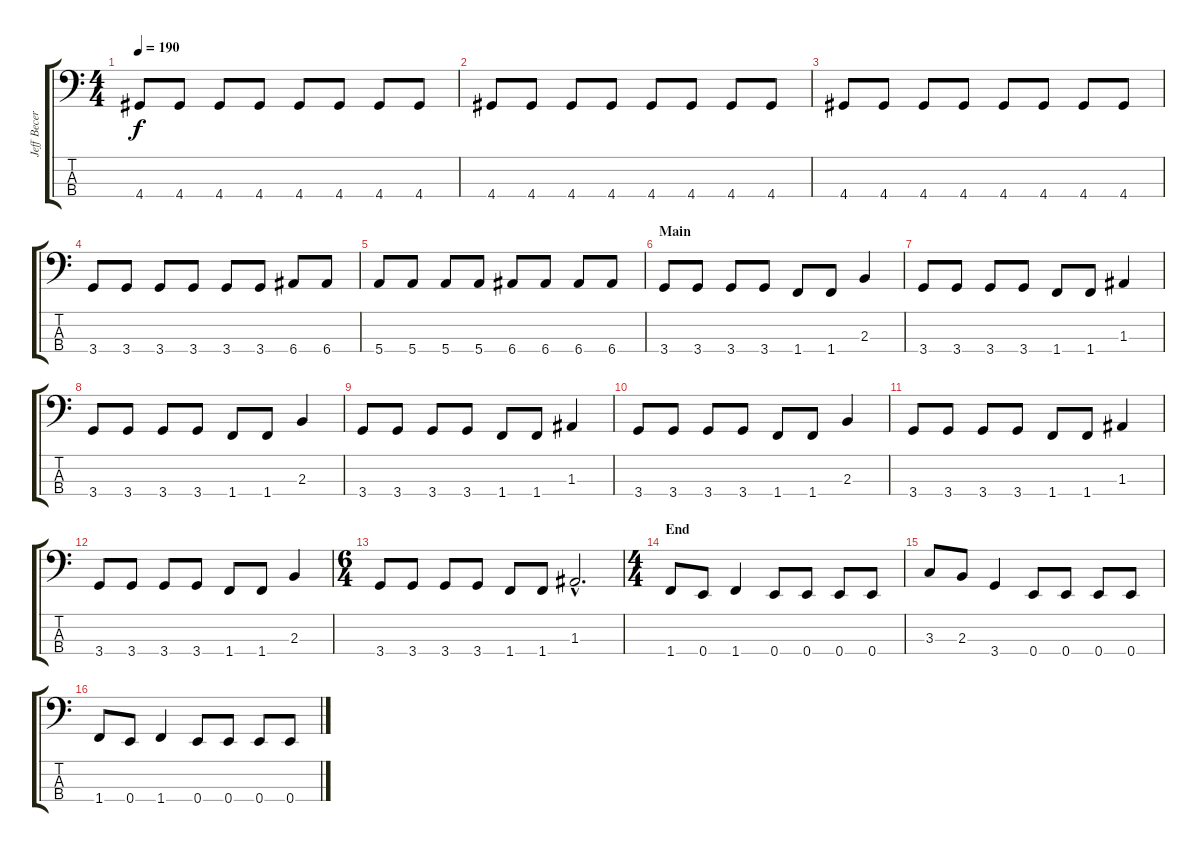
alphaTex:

\track ("Jeff Becerra" "Jeff Becer") {instrument electricbassfinger}
\staff {score tabs}
\tuning (G2 D2 A1 E1) {hide}
\ts (4 4)
\tempo 190
\clef f4
\ks c
4.4.8{dy f} 4.4.8 4.4.8 4.4.8 4.4.8 4.4.8 4.4.8 4.4.8 |
4.4.8 4.4.8 4.4.8 4.4.8 4.4.8 4.4.8 4.4.8 4.4.8 |
4.4.8 4.4.8 4.4.8 4.4.8 4.4.8 4.4.8 4.4.8 4.4.8 |
3.4.8 3.4.8 3.4.8 3.4.8 3.4.8 3.4.8 6.4.8 6.4.8 |
5.4.8 5.4.8 5.4.8 5.4.8 6.4.8 6.4.8 6.4.8 6.4.8 |
\section ("" "Main")
3.4.8 3.4.8 3.4.8 3.4.8 1.4.8 1.4.8 2.3.4 |
3.4.8 3.4.8 3.4.8 3.4.8 1.4.8 1.4.8 1.3.4 |
3.4.8 3.4.8 3.4.8 3.4.8 1.4.8 1.4.8 2.3.4 |
3.4.8 3.4.8 3.4.8 3.4.8 1.4.8 1.4.8 1.3.4 |
3.4.8 3.4.8 3.4.8 3.4.8 1.4.8 1.4.8 2.3.4 |
3.4.8 3.4.8 3.4.8 3.4.8 1.4.8 1.4.8 1.3.4 |
3.4.8 3.4.8 3.4.8 3.4.8 1.4.8 1.4.8 2.3.4 |
\ts (6 4)
3.4.8 3.4.8 3.4.8 3.4.8 1.4.8 1.4.8 1.3{hac}.2{d} |
\ts (4 4)
\section ("" "End")
1.4.8 0.4.8 1.4.4 0.4.8 0.4.8 0.4.8 0.4.8 |
3.3.8 2.3.8 3.4.4 0.4.8 0.4.8 0.4.8 0.4.8 |
1.4.8 0.4.8 1.4.4 0.4.8 0.4.8 0.4.8 0.4.8
